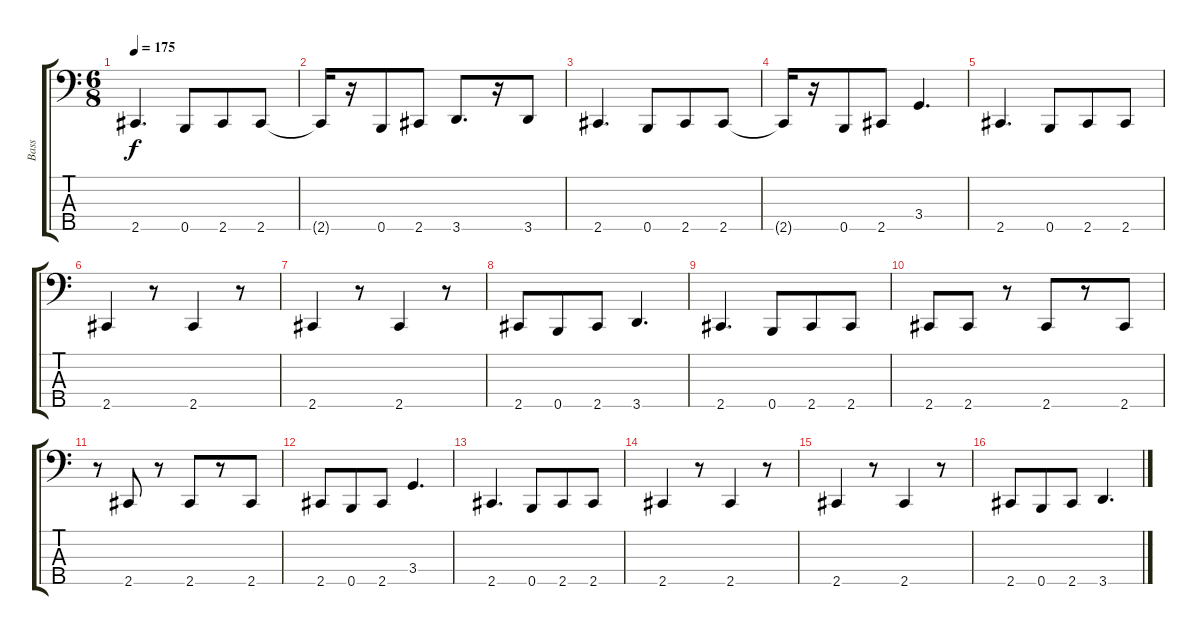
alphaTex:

\track ("Bass" "Bass") {instrument electricbassfinger}
\staff {score tabs}
\tuning (G2 D2 A1 E1 B0) {hide}
\ts (6 8)
\tempo 175
\clef f4
\ks c
2.5.4{d dy f} 0.5.8 2.5.8 2.5.8 |
2.5{t}.16 r.16 0.5.8 2.5.8 3.5.8{d} r.16 3.5.8 |
2.5.4{d} 0.5.8 2.5.8 2.5.8 |
2.5{t}.16 r.16 0.5.8 2.5.8 3.4.4{d} |
2.5.4{d} 0.5.8 2.5.8 2.5.8 |
2.5.4 r.8 2.5.4 r.8 |
2.5.4 r.8 2.5.4 r.8 |
2.5.8 0.5.8 2.5.8 3.5.4{d} |
2.5.4{d} 0.5.8 2.5.8 2.5.8 |
2.5.8 2.5.8 r.8 2.5.8 r.8 2.5.8 |
r.8 2.5.8 r.8 2.5.8 r.8 2.5.8 |
2.5.8 0.5.8 2.5.8 3.4.4{d} |
2.5.4{d} 0.5.8 2.5.8 2.5.8 |
2.5.4 r.8 2.5.4 r.8 |
2.5.4 r.8 2.5.4 r.8 |
2.5.8 0.5.8 2.5.8 3.5.4{d}
